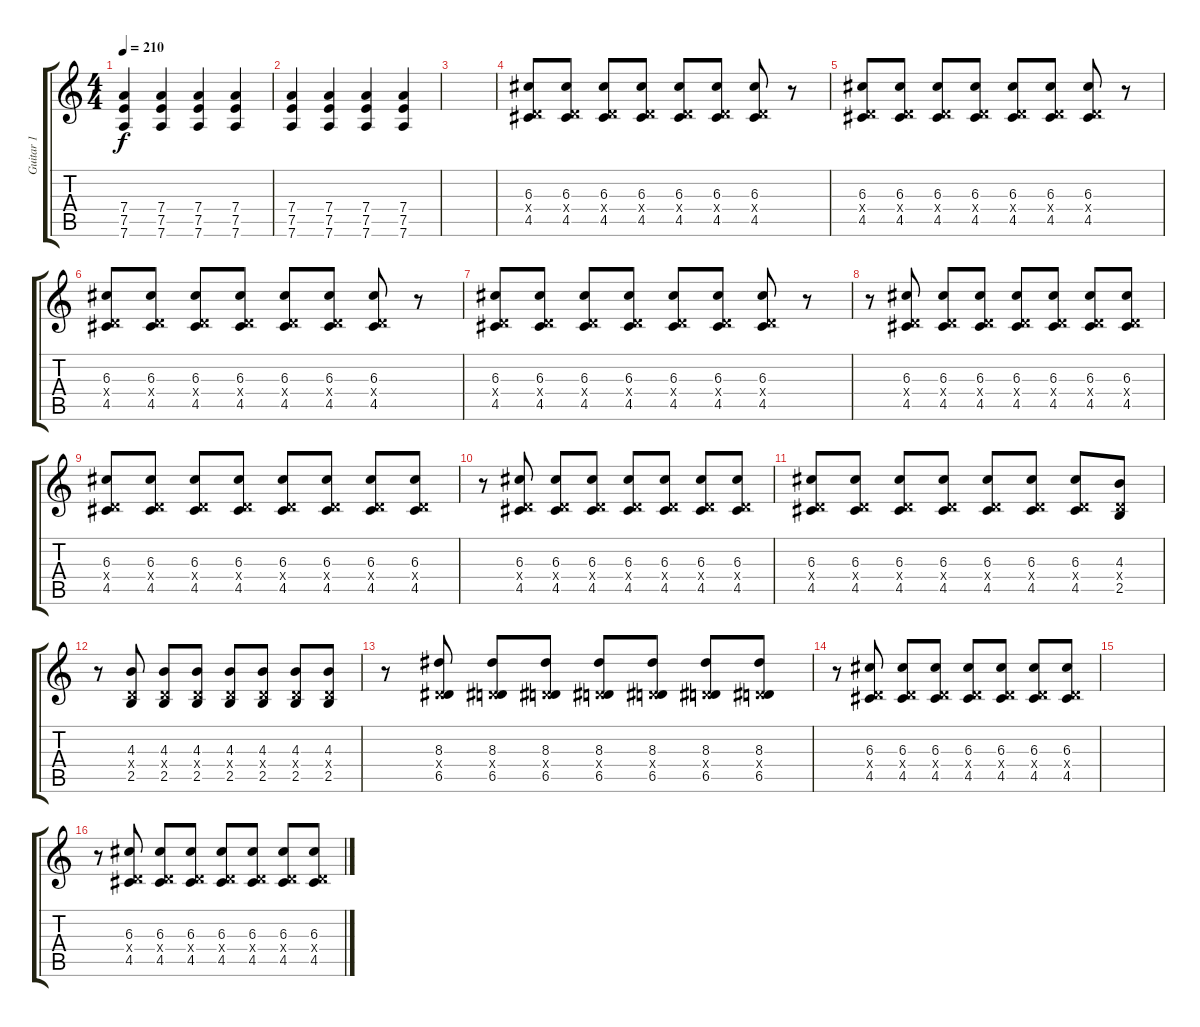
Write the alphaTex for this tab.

\track ("Guitar 1" "Guitar 1") {instrument overdrivenguitar}
\staff {score tabs}
\tuning (E4 B3 G3 D3 A2 D2) {hide}
\ts (4 4)
\tempo 210
\clef g2
\ks c
(7.4 7.5 7.6).4{dy f} (7.4 7.5 7.6).4 (7.4 7.5 7.6).4 (7.4 7.5 7.6).4 |
(7.4 7.5 7.6).4 (7.4 7.5 7.6).4 (7.4 7.5 7.6).4 (7.4 7.5 7.6).4 |
|
(6.3 0.4{x} 4.5).8 (6.3 0.4{x} 4.5).8 (6.3 0.4{x} 4.5).8 (6.3 0.4{x} 4.5).8 (6.3 0.4{x} 4.5).8 (6.3 0.4{x} 4.5).8 (6.3 0.4{x} 4.5).8 r.8 |
(6.3 0.4{x} 4.5).8 (6.3 0.4{x} 4.5).8 (6.3 0.4{x} 4.5).8 (6.3 0.4{x} 4.5).8 (6.3 0.4{x} 4.5).8 (6.3 0.4{x} 4.5).8 (6.3 0.4{x} 4.5).8 r.8 |
(6.3 0.4{x} 4.5).8 (6.3 0.4{x} 4.5).8 (6.3 0.4{x} 4.5).8 (6.3 0.4{x} 4.5).8 (6.3 0.4{x} 4.5).8 (6.3 0.4{x} 4.5).8 (6.3 0.4{x} 4.5).8 r.8 |
(6.3 0.4{x} 4.5).8 (6.3 0.4{x} 4.5).8 (6.3 0.4{x} 4.5).8 (6.3 0.4{x} 4.5).8 (6.3 0.4{x} 4.5).8 (6.3 0.4{x} 4.5).8 (6.3 0.4{x} 4.5).8 r.8 |
r.8 (6.3 0.4{x} 4.5).8 (6.3 0.4{x} 4.5).8 (6.3 0.4{x} 4.5).8 (6.3 0.4{x} 4.5).8 (6.3 0.4{x} 4.5).8 (6.3 0.4{x} 4.5).8 (6.3 0.4{x} 4.5).8 |
(6.3 0.4{x} 4.5).8 (6.3 0.4{x} 4.5).8 (6.3 0.4{x} 4.5).8 (6.3 0.4{x} 4.5).8 (6.3 0.4{x} 4.5).8 (6.3 0.4{x} 4.5).8 (6.3 0.4{x} 4.5).8 (6.3 0.4{x} 4.5).8 |
r.8 (6.3 0.4{x} 4.5).8 (6.3 0.4{x} 4.5).8 (6.3 0.4{x} 4.5).8 (6.3 0.4{x} 4.5).8 (6.3 0.4{x} 4.5).8 (6.3 0.4{x} 4.5).8 (6.3 0.4{x} 4.5).8 |
(6.3 0.4{x} 4.5).8 (6.3 0.4{x} 4.5).8 (6.3 0.4{x} 4.5).8 (6.3 0.4{x} 4.5).8 (6.3 0.4{x} 4.5).8 (6.3 0.4{x} 4.5).8 (6.3 0.4{x} 4.5).8 (4.3 0.4{x} 2.5).8 |
r.8 (4.3 0.4{x} 2.5).8 (4.3 0.4{x} 2.5).8 (4.3 0.4{x} 2.5).8 (4.3 0.4{x} 2.5).8 (4.3 0.4{x} 2.5).8 (4.3 0.4{x} 2.5).8 (4.3 0.4{x} 2.5).8 |
r.8 (8.3 0.4{x} 6.5).8 (8.3 0.4{x} 6.5).8 (8.3 0.4{x} 6.5).8 (8.3 0.4{x} 6.5).8 (8.3 0.4{x} 6.5).8 (8.3 0.4{x} 6.5).8 (8.3 0.4{x} 6.5).8 |
r.8 (6.3 0.4{x} 4.5).8 (6.3 0.4{x} 4.5).8 (6.3 0.4{x} 4.5).8 (6.3 0.4{x} 4.5).8 (6.3 0.4{x} 4.5).8 (6.3 0.4{x} 4.5).8 (6.3 0.4{x} 4.5).8 |
|
r.8 (6.3 0.4{x} 4.5).8 (6.3 0.4{x} 4.5).8 (6.3 0.4{x} 4.5).8 (6.3 0.4{x} 4.5).8 (6.3 0.4{x} 4.5).8 (6.3 0.4{x} 4.5).8 (6.3 0.4{x} 4.5).8
